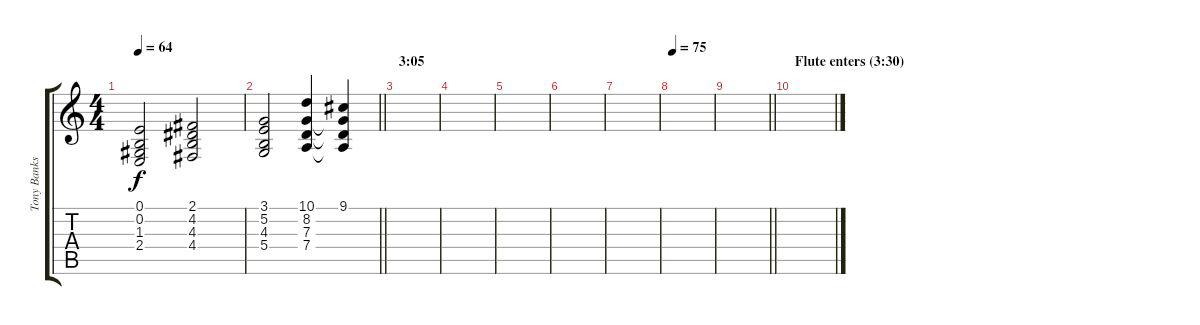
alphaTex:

\track ("Tony Banks (organ)" "Tony Banks") {instrument drawbarorgan}
\staff {score tabs}
\tuning (E4 B3 G3 D3 A2 E2) {hide}
\ts (4 4)
\tempo 64
\clef g2
\ks c
(0.1 0.2 1.3 2.4).2{dy f} (2.1 4.2 4.3 4.4).2 |
\barLineRight lightlight
(3.1 5.2 4.3 5.4).2 (10.1 8.2 7.3 7.4).4 (9.1 8.2{t} 7.3{t} 7.4{t}).4 |
\section ("" "3:05")
|
|
|
|
|
\tempo 75
|
\barLineRight lightlight
|
\section ("" "Flute enters (3:30)")
